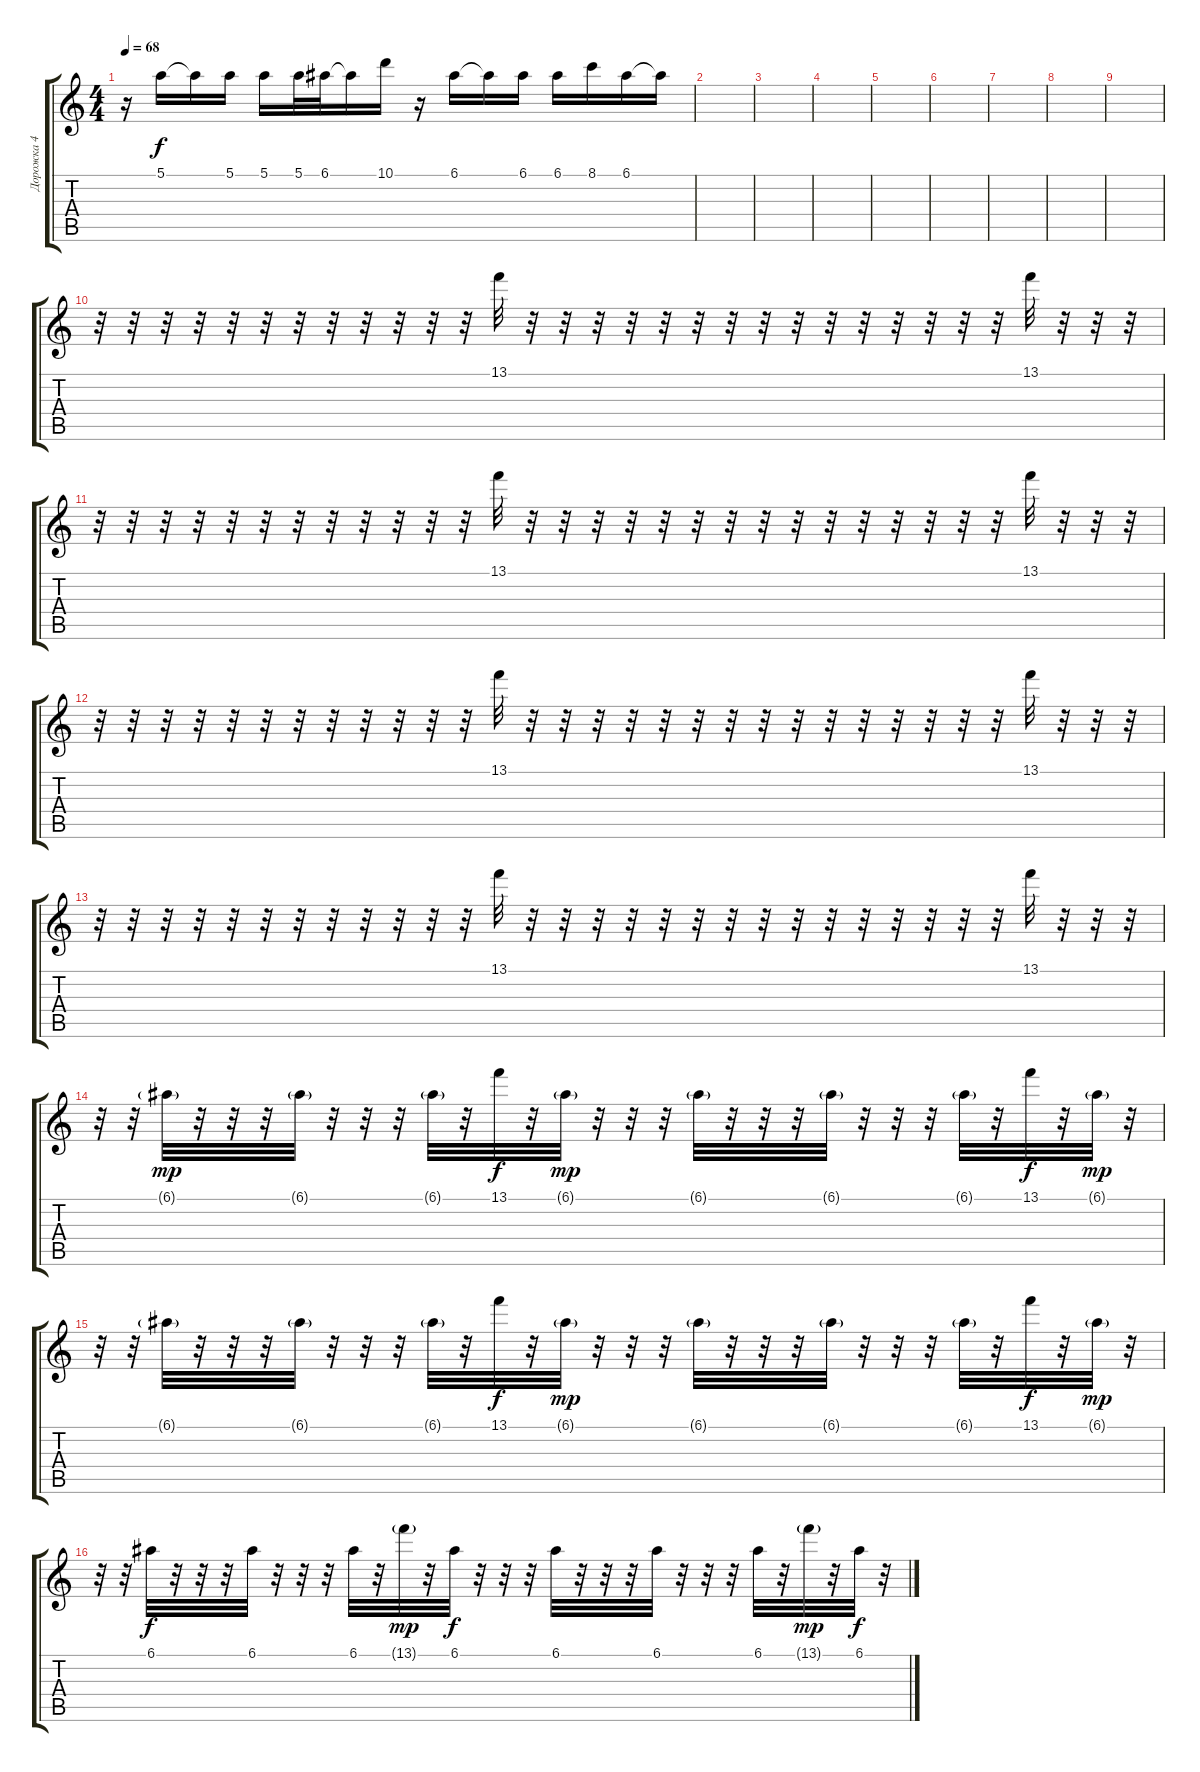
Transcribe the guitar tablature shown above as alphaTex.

\track ("Дорожка 4" "Дорожка 4") {instrument electricguitarjazz}
\staff {score tabs}
\tuning (E4 B3 G3 D3 A2 E2) {hide}
\ts (4 4)
\tempo 68
\clef g2
\ks c
r.16{dy f} 5.1.16 5.1{t}.16 5.1.16 5.1.16 5.1.32 6.1.32 6.1{t}.16 10.1.16 r.16 6.1.16 6.1{t}.16 6.1.16 6.1.16 8.1.16 6.1.16 6.1{t}.16 |
|
|
|
|
|
|
|
|
r.32 r.32 r.32 r.32 r.32 r.32 r.32 r.32 r.32 r.32 r.32 r.32 13.1.32 r.32 r.32 r.32 r.32 r.32 r.32 r.32 r.32 r.32 r.32 r.32 r.32 r.32 r.32 r.32 13.1.32 r.32 r.32 r.32 |
r.32 r.32 r.32 r.32 r.32 r.32 r.32 r.32 r.32 r.32 r.32 r.32 13.1.32 r.32 r.32 r.32 r.32 r.32 r.32 r.32 r.32 r.32 r.32 r.32 r.32 r.32 r.32 r.32 13.1.32 r.32 r.32 r.32 |
r.32 r.32 r.32 r.32 r.32 r.32 r.32 r.32 r.32 r.32 r.32 r.32 13.1.32 r.32 r.32 r.32 r.32 r.32 r.32 r.32 r.32 r.32 r.32 r.32 r.32 r.32 r.32 r.32 13.1.32 r.32 r.32 r.32 |
r.32 r.32 r.32 r.32 r.32 r.32 r.32 r.32 r.32 r.32 r.32 r.32 13.1.32 r.32 r.32 r.32 r.32 r.32 r.32 r.32 r.32 r.32 r.32 r.32 r.32 r.32 r.32 r.32 13.1.32 r.32 r.32 r.32 |
r.32 r.32 6.1{g}.32{dy mp} r.32 r.32 r.32 6.1{g}.32 r.32 r.32 r.32 6.1{g}.32 r.32 13.1.32{dy f} r.32 6.1{g}.32{dy mp} r.32 r.32 r.32 6.1{g}.32 r.32 r.32 r.32 6.1{g}.32 r.32 r.32 r.32 6.1{g}.32 r.32 13.1.32{dy f} r.32 6.1{g}.32{dy mp} r.32 |
r.32 r.32 6.1{g}.32 r.32 r.32 r.32 6.1{g}.32 r.32 r.32 r.32 6.1{g}.32 r.32 13.1.32{dy f} r.32 6.1{g}.32{dy mp} r.32 r.32 r.32 6.1{g}.32 r.32 r.32 r.32 6.1{g}.32 r.32 r.32 r.32 6.1{g}.32 r.32 13.1.32{dy f} r.32 6.1{g}.32{dy mp} r.32 |
r.32 r.32 6.1.32{dy f} r.32 r.32 r.32 6.1.32 r.32 r.32 r.32 6.1.32 r.32 13.1{g}.32{dy mp} r.32 6.1.32{dy f} r.32 r.32 r.32 6.1.32 r.32 r.32 r.32 6.1.32 r.32 r.32 r.32 6.1.32 r.32 13.1{g}.32{dy mp} r.32 6.1.32{dy f} r.32
